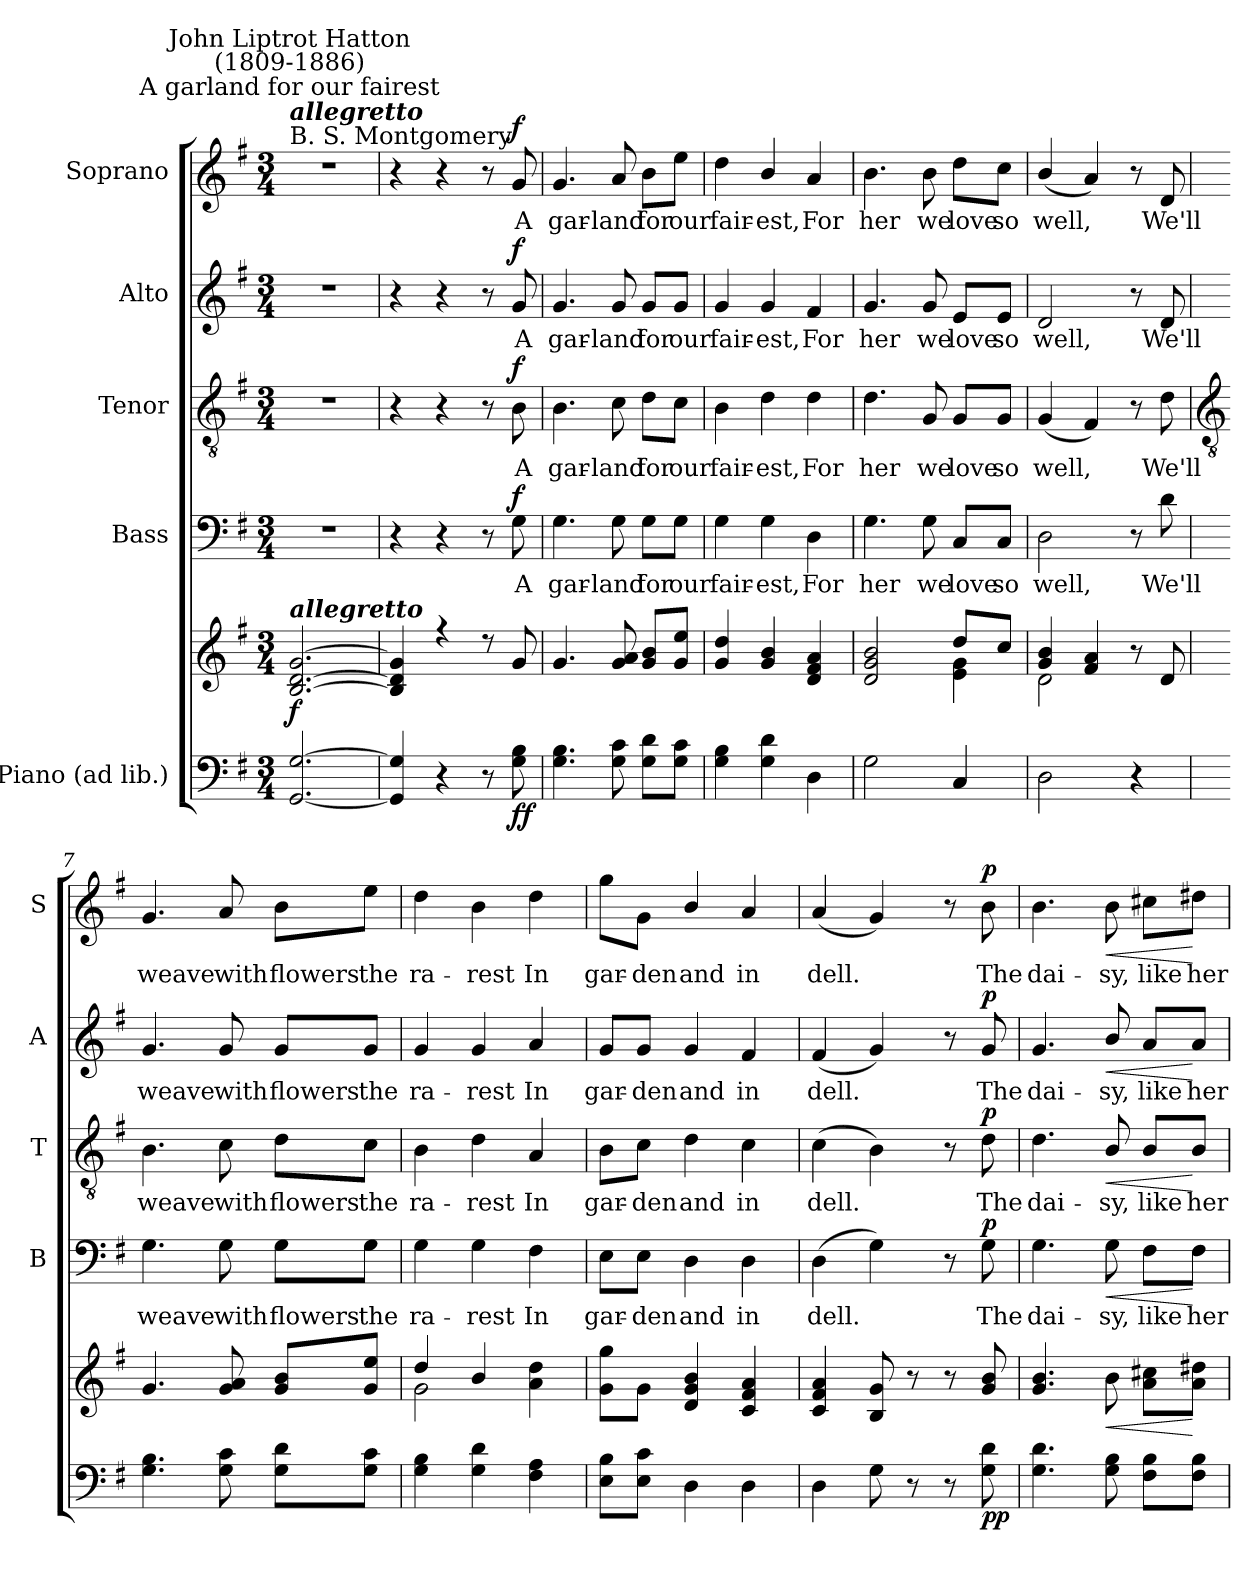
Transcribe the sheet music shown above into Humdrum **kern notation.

**kern	**kern	**dynam	**kern	**text	**dynam	**kern	**text	**dynam	**kern	**text	**dynam	**kern	**text	**dynam
*part5	*part5	*part5	*part4	*part4	*part4	*part3	*part3	*part3	*part2	*part2	*part2	*part1	*part1	*part1
*staff6	*staff5	*staff5/6	*staff4	*staff4	*staff4	*staff3	*staff3	*staff3	*staff2	*staff2	*staff2	*staff1	*staff1	*staff1
*I"Piano (ad lib.)	*	*	*I"Bass	*	*	*I"Tenor	*	*	*I"Alto	*	*	*I"Soprano	*	*
*	*	*	*I'B	*	*	*I'T	*	*	*I'A	*	*	*I'S	*	*
*clefF4	*clefG2	*	*clefF4	*	*	*clefGv2	*	*	*clefG2	*	*	*clefG2	*	*
*k[f#]	*k[f#]	*	*k[f#]	*	*	*k[f#]	*	*	*k[f#]	*	*	*k[f#]	*	*
*G:	*G:	*	*G:	*	*	*G:	*	*	*G:	*	*	*G:	*	*
*M3/4	*M3/4	*	*M3/4	*	*	*M3/4	*	*	*M3/4	*	*	*M3/4	*	*
=1	=1	=1	=1	=1	=1	=1	=1	=1	=1	=1	=1	=1	=1	=1
*	*^	*	*	*	*	*	*	*	*	*	*	*	*	*
!	!	!	!	!	!	!	!	!	!	!	!	!	!LO:TX:a:t=B. S. Montgomery	!	!
!	!	!	!	!	!	!	!	!	!	!	!	!	!LO:TX:a:Bi:t=allegretto	!	!
!	!	!	!	!	!	!	!	!	!	!	!	!	!LO:TX:a:cj:t=A garland for our fairest	!	!
!	!	!	!	!	!	!	!	!	!	!	!	!	!LO:TX:a:cj:t=John Liptrot Hatton\n(1809-1886)	!	!
!	!LO:TX:a:Bi:t=allegretto	!	!	!	!	!	!	!	!	!	!	!	!	!	!
!	!	!LO:N:vis=1	!LO:DY:b	!LO:N:vis=1	!	!	!LO:N:vis=1	!	!	!LO:N:vis=1	!	!	!LO:N:vis=1	!	!
[2.GG [2.G	[2.B [2.d [2.g	2.ryy	f	2.r	.	.	2.r	.	.	2.r	.	.	2.r	.	.
=2	=2	=2	=2	=2	=2	=2	=2	=2	=2	=2	=2	=2	=2	=2	=2
!	!	!LO:N:vis=1	!	!	!	!	!	!	!	!	!	!	!	!	!
4GG] 4G]	4B] 4d] 4g]	2.ryy	.	4r	.	.	4r	.	.	4r	.	.	4r	.	.
4r	4r	.	.	4r	.	.	4r	.	.	4r	.	.	4r	.	.
8r	8r	.	.	8r	.	.	8r	.	.	8r	.	.	8r	.	.
!	!	!	!LO:DY:b=2	!	!LO:LY:b	!	!	!LO:LY:b	!	!	!LO:LY:b	!	!	!LO:LY:b	!
!	!	!	!LO:DY:n=1:b	!	!	!LO:DY:b	!	!	!LO:DY:b	!	!	!LO:DY:b	!	!	!LO:DY:b
8G 8B	8g	.	f f	8G	A	f	8B	A	f	8g	A	f	8g	A	f
=3	=3	=3	=3	=3	=3	=3	=3	=3	=3	=3	=3	=3	=3	=3	=3
!	!	!LO:N:vis=1	!	!	!LO:LY:b	!	!	!LO:LY:b	!	!	!LO:LY:b	!	!	!LO:LY:b	!
4.G 4.B	4.g	2.ryy	.	4.G	gar-	.	4.B	gar-	.	4.g	gar-	.	4.g	gar-	.
!	!	!	!	!	!LO:LY:b	!	!	!LO:LY:b	!	!	!LO:LY:b	!	!	!LO:LY:b	!
8G 8c	8g 8a	.	.	8G	-land	.	8c	-land	.	8g	-land	.	8a	-land	.
!	!	!	!	!	!LO:LY:b	!	!	!LO:LY:b	!	!	!LO:LY:b	!	!	!LO:LY:b	!
8G 8dL	8g 8bL	.	.	8G\L	for	.	8d\L	for	.	8g/L	for	.	8b\L	for	.
!	!	!	!	!	!LO:LY:b	!	!	!LO:LY:b	!	!	!LO:LY:b	!	!	!LO:LY:b	!
8G 8cJ	8g 8eeJ	.	.	8G\J	our	.	8c\J	our	.	8g/J	our	.	8ee\J	our	.
=4	=4	=4	=4	=4	=4	=4	=4	=4	=4	=4	=4	=4	=4	=4	=4
!	!	!LO:N:vis=1	!	!	!LO:LY:b	!	!	!LO:LY:b	!	!	!LO:LY:b	!	!	!LO:LY:b	!
4G 4B	4g 4dd	2.ryy	.	4G	fair-	.	4B	fair-	.	4g	fair-	.	4dd	fair-	.
!	!	!	!	!	!LO:LY:b	!	!	!LO:LY:b	!	!	!LO:LY:b	!	!	!LO:LY:b	!
4G\ 4d\	4g/ 4b/	.	.	4G\	-est,	.	4d\	-est,	.	4g/	-est,	.	4b/	-est,	.
!	!	!	!	!	!LO:LY:b	!	!	!LO:LY:b	!	!	!LO:LY:b	!	!	!LO:LY:b	!
4D	4d 4f# 4a	.	.	4D	For	.	4d	For	.	4f#	For	.	4a	For	.
=5	=5	=5	=5	=5	=5	=5	=5	=5	=5	=5	=5	=5	=5	=5	=5
!	!	!	!	!	!LO:LY:b	!	!	!LO:LY:b	!	!	!LO:LY:b	!	!	!LO:LY:b	!
2G	2d 2g 2b	2ryy	.	4.G	her	.	4.d	her	.	4.g	her	.	4.b	her	.
!	!	!	!	!	!LO:LY:b	!	!	!LO:LY:b	!	!	!LO:LY:b	!	!	!LO:LY:b	!
.	.	.	.	8G	we	.	8G	we	.	8g	we	.	8b	we	.
!	!	!	!	!	!LO:LY:b	!	!	!LO:LY:b	!	!	!LO:LY:b	!	!	!LO:LY:b	!
4C	8dd/L	4e\ 4g\	.	8C/L	love	.	8G/L	love	.	8e/L	love	.	8dd\L	love	.
!	!	!	!	!	!LO:LY:b	!	!	!LO:LY:b	!	!	!LO:LY:b	!	!	!LO:LY:b	!
.	8cc/J	.	.	8C/J	so	.	8G/J	so	.	8e/J	so	.	8cc\J	so	.
=6	=6	=6	=6	=6	=6	=6	=6	=6	=6	=6	=6	=6	=6	=6	=6
!	!	!	!	!	!LO:LY:b	!	!	!LO:LY:b	!	!	!LO:LY:b	!	!	!LO:LY:b	!
2D	4g/ 4b/	2d\	.	2D	well,	.	(<4G/	well,	.	2d	well,	.	(<4b/	well,	.
.	4f# 4a	.	.	.	.	.	4F#)	.	.	.	.	.	4a)	.	.
4r	8r	4ryy	.	8r	.	.	8r	.	.	8r	.	.	8r	.	.
!	!	!	!	!	!LO:LY:b	!	!	!LO:LY:b	!	!	!LO:LY:b	!	!	!LO:LY:b	!
.	8d	.	.	8d	We'll	.	8d	We'll	.	8d	We'll	.	8d	We'll	.
!!LO:LB:g=z
=7	=7	=7	=7	=7	=7	=7	=7	=7	=7	=7	=7	=7	=7	=7	=7
*	*	*	*	*	*	*	*clefGv2	*	*	*	*	*	*	*	*
!	!	!LO:N:vis=1	!	!	!LO:LY:b	!	!	!LO:LY:b	!	!	!LO:LY:b	!	!	!LO:LY:b	!
4.G 4.B	4.g	2.ryy	.	4.G	weave	.	4.B	weave	.	4.g	weave	.	4.g	weave	.
!	!	!	!	!	!LO:LY:b	!	!	!LO:LY:b	!	!	!LO:LY:b	!	!	!LO:LY:b	!
8G 8c	8g 8a	.	.	8G	with	.	8c	with	.	8g	with	.	8a	with	.
!	!	!	!	!	!LO:LY:b	!	!	!LO:LY:b	!	!	!LO:LY:b	!	!	!LO:LY:b	!
8G 8dL	8g 8bL	.	.	8G\L	flowers	.	8d\L	flowers	.	8g/L	flowers	.	8b\L	flowers	.
!	!	!	!	!	!LO:LY:b	!	!	!LO:LY:b	!	!	!LO:LY:b	!	!	!LO:LY:b	!
8G 8cJ	8g 8eeJ	.	.	8G\J	the	.	8c\J	the	.	8g/J	the	.	8ee\J	the	.
=8	=8	=8	=8	=8	=8	=8	=8	=8	=8	=8	=8	=8	=8	=8	=8
!	!	!	!	!	!LO:LY:b	!	!	!LO:LY:b	!	!	!LO:LY:b	!	!	!LO:LY:b	!
4G 4B	4dd/	2g\	.	4G	ra-	.	4B	ra-	.	4g	ra-	.	4dd	ra-	.
!	!	!	!	!	!LO:LY:b	!	!	!LO:LY:b	!	!	!LO:LY:b	!	!	!LO:LY:b	!
4G 4d	4b/	.	.	4G	-rest	.	4d	-rest	.	4g	-rest	.	4b	-rest	.
!	!	!	!	!	!LO:LY:b	!	!	!LO:LY:b	!	!	!LO:LY:b	!	!	!LO:LY:b	!
4F# 4A	4a 4dd	4ryy	.	4F#	In	.	4A	In	.	4a	In	.	4dd	In	.
=9	=9	=9	=9	=9	=9	=9	=9	=9	=9	=9	=9	=9	=9	=9	=9
!	!	!	!	!	!LO:LY:b	!	!	!LO:LY:b	!	!	!LO:LY:b	!	!	!LO:LY:b	!
*	*v	*v	*	*	*	*	*	*	*	*	*	*	*	*	*
8E 8BL	8g 8ggL	.	8E\L	gar-	.	8B\L	gar-	.	8g/L	gar-	.	8gg\L	gar-	.
!	!	!	!	!LO:LY:b	!	!	!LO:LY:b	!	!	!LO:LY:b	!	!	!LO:LY:b	!
8E 8cJ	8gJ	.	8E\J	-den	.	8c\J	-den	.	8g/J	-den	.	8g\J	-den	.
!	!	!	!	!LO:LY:b	!	!	!LO:LY:b	!	!	!LO:LY:b	!	!	!LO:LY:b	!
4D	4d/ 4g/ 4b/	.	4D	and	.	4d	and	.	4g	and	.	4b/	and	.
!	!	!	!	!LO:LY:b	!	!	!LO:LY:b	!	!	!LO:LY:b	!	!	!LO:LY:b	!
4D	4c 4f# 4a	.	4D	in	.	4c	in	.	4f#	in	.	4a	in	.
=10	=10	=10	=10	=10	=10	=10	=10	=10	=10	=10	=10	=10	=10	=10
!	!	!	!	!LO:LY:b	!	!	!LO:LY:b	!	!	!LO:LY:b	!	!	!LO:LY:b	!
4D	4c 4f# 4a	.	(>4D	dell.	.	(>4c	dell.	.	(<4f#	dell.	.	(<4a	dell.	.
8G	8B 8g	.	4G)	.	.	4B)	.	.	4g)	.	.	4g)	.	.
8r	8r	.	.	.	.	.	.	.	.	.	.	.	.	.
8r	8r	.	8r	.	.	8r	.	.	8r	.	.	8r	.	.
!	!	!LO:DY:b=2	!	!LO:LY:b	!	!	!LO:LY:b	!	!	!LO:LY:b	!	!	!LO:LY:b	!
!	!	!LO:DY:n=1:b	!	!	!LO:DY:b	!	!	!LO:DY:b	!	!	!LO:DY:b	!	!	!LO:DY:b
8G 8d	8g 8b	p p	8G	The	p	8d	The	p	8g	The	p	8b	The	p
=11	=11	=11	=11	=11	=11	=11	=11	=11	=11	=11	=11	=11	=11	=11
!	!	!	!	!LO:LY:b	!	!	!LO:LY:b	!	!	!LO:LY:b	!	!	!LO:LY:b	!
4.G 4.d	4.g 4.b	.	4.G	dai-	.	4.d	dai-	.	4.g	dai-	.	4.b	dai-	.
!	!	!LO:HP:b	!	!LO:LY:b	!LO:HP:b	!	!LO:LY:b	!LO:HP:b	!	!LO:LY:b	!LO:HP:b	!	!LO:LY:b	!LO:HP:b
8G 8B	8b	<	8G	-sy,	<	8B/	-sy,	<	8b/	-sy,	<	8b	-sy,	<
!	!	!	!	!LO:LY:b	!	!	!LO:LY:b	!	!	!LO:LY:b	!	!	!LO:LY:b	!
8F# 8BL	8a 8cc#XL	.	8F#\L	like	.	8B/L	like	.	8a/L	like	.	8cc#X\L	like	.
!	!	!	!	!LO:LY:b	!	!	!LO:LY:b	!	!	!LO:LY:b	!	!	!LO:LY:b	!
8F# 8BJ	8a 8dd#XJ	[	8F#\J	her	[	8B/J	her	[	8a/J	her	[	8dd#X\J	her	[
=	=	=	=	=	=	=	=	=	=	=	=	=	=	=
*-	*-	*-	*-	*-	*-	*-	*-	*-	*-	*-	*-	*-	*-	*-
